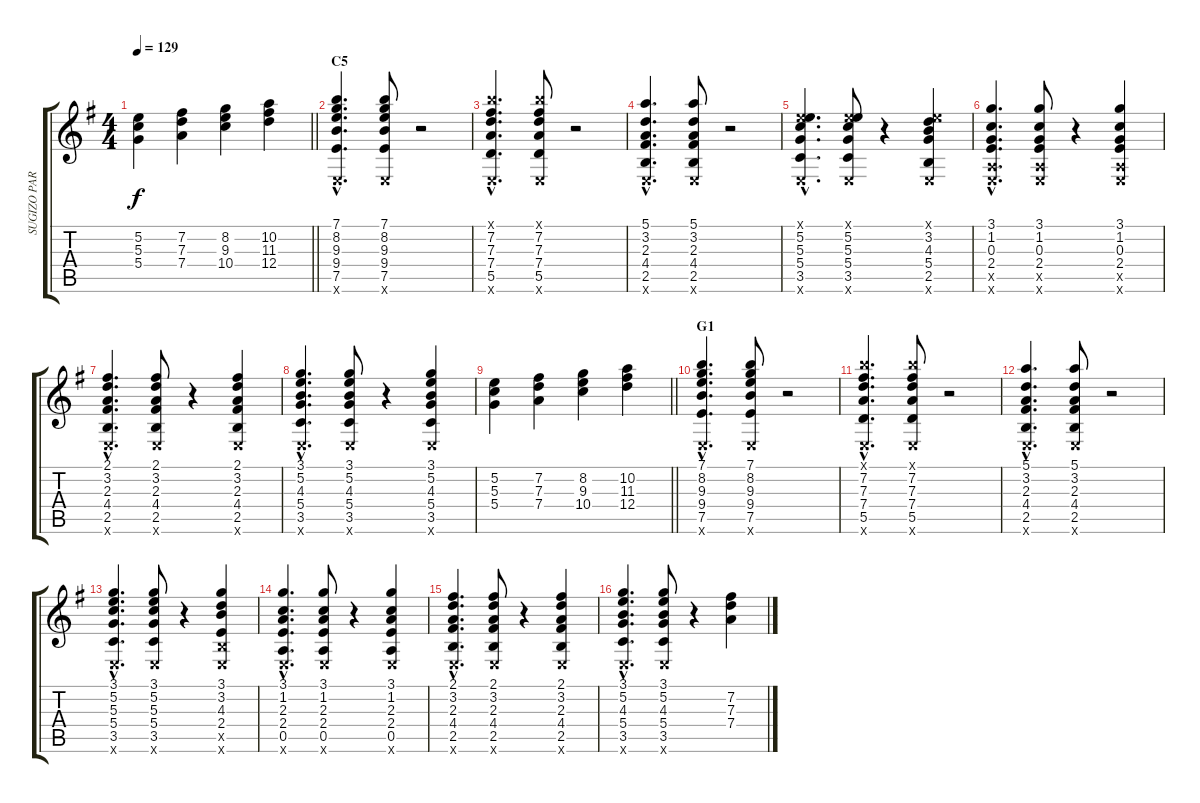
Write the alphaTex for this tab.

\track ("SUGIZO PART 2" "SUGIZO PAR") {instrument distortionguitar}
\staff {score tabs}
\tuning (E4 B3 G3 D3 A2 E2) {hide}
\ts (4 4)
\tempo 129
\clef g2
\barLineRight lightlight
\ks g
(5.2 5.3 5.4).4{dy f} (7.2 7.3 7.4).4 (8.2 9.3 10.4).4 (10.2 11.3 12.4).4 |
\section ("" "C5")
(7.1{hac} 8.2{hac} 9.3{hac} 9.4{hac} 7.5{hac} 0.6{hac x}).4{d} (7.1 8.2 9.3 9.4 7.5 0.6{x}).8 r.2 |
(7.1{hac x} 7.2{hac} 7.3{hac} 7.4{hac} 5.5{hac} 0.6{hac x}).4{d} (7.1{x} 7.2 7.3 7.4 5.5 0.6{x}).8 r.2 |
(5.1{hac} 3.2{hac} 2.3{hac} 4.4{hac} 2.5{hac} 0.6{hac x}).4{d} (5.1 3.2 2.3 4.4 2.5 0.6{x}).8 r.2 |
(0.1{hac x} 5.2{hac} 5.3{hac} 5.4{hac} 3.5{hac} 0.6{hac x}).4{d} (0.1{x} 5.2 5.3 5.4 3.5 0.6{x}).8 r.4 (0.1{x} 3.2 4.3 5.4 2.5 0.6{x}).4 |
(3.1{hac} 1.2{hac} 0.3{hac} 2.4{hac} 0.5{hac x} 0.6{hac x}).4{d} (3.1 1.2 0.3 2.4 0.5{x} 0.6{x}).8 r.4 (3.1 1.2 0.3 2.4 0.5{x} 0.6{x}).4 |
(2.1{hac} 3.2{hac} 2.3{hac} 4.4{hac} 2.5{hac} 0.6{hac x}).4{d} (2.1 3.2 2.3 4.4 2.5 0.6{x}).8 r.4 (2.1 3.2 2.3 4.4 2.5 0.6{x}).4 |
(3.1{hac} 5.2{hac} 4.3{hac} 5.4{hac} 3.5{hac} 0.6{hac x}).4{d} (3.1 5.2 4.3 5.4 3.5 0.6{x}).8 r.4 (3.1 5.2 4.3 5.4 3.5 0.6{x}).4 |
\barLineRight lightlight
(5.2 5.3 5.4).4 (7.2 7.3 7.4).4 (8.2 9.3 10.4).4 (10.2 11.3 12.4).4 |
\section ("" "G1")
(7.1{hac} 8.2{hac} 9.3{hac} 9.4{hac} 7.5{hac} 0.6{hac x}).4{d} (7.1 8.2 9.3 9.4 7.5 0.6{x}).8 r.2 |
(7.1{hac x} 7.2{hac} 7.3{hac} 7.4{hac} 5.5{hac} 0.6{hac x}).4{d} (7.1{x} 7.2 7.3 7.4 5.5 0.6{x}).8 r.2 |
(5.1{hac} 3.2{hac} 2.3{hac} 4.4{hac} 2.5{hac} 0.6{hac x}).4{d} (5.1 3.2 2.3 4.4 2.5 0.6{x}).8 r.2 |
(3.1{hac} 5.2{hac} 5.3{hac} 5.4{hac} 3.5{hac} 0.6{hac x}).4{d} (3.1 5.2 5.3 5.4 3.5 0.6{x}).8 r.4 (3.1 3.2 4.3 2.4 2.5{x} 0.6{x}).4 |
(3.1{hac} 1.2{hac} 2.3{hac} 2.4{hac} 0.5{hac} 0.6{hac x}).4{d} (3.1 1.2 2.3 2.4 0.5 0.6{x}).8 r.4 (3.1 1.2 2.3 2.4 0.5 0.6{x}).4 |
(2.1{hac} 3.2{hac} 2.3{hac} 4.4{hac} 2.5{hac} 0.6{hac x}).4{d} (2.1 3.2 2.3 4.4 2.5 0.6{x}).8 r.4 (2.1 3.2 2.3 4.4 2.5 0.6{x}).4 |
(3.1{hac} 5.2{hac} 4.3{hac} 5.4{hac} 3.5{hac} 0.6{hac x}).4{d} (3.1 5.2 4.3 5.4 3.5 0.6{x}).8 r.4 (7.2 7.3 7.4).4
